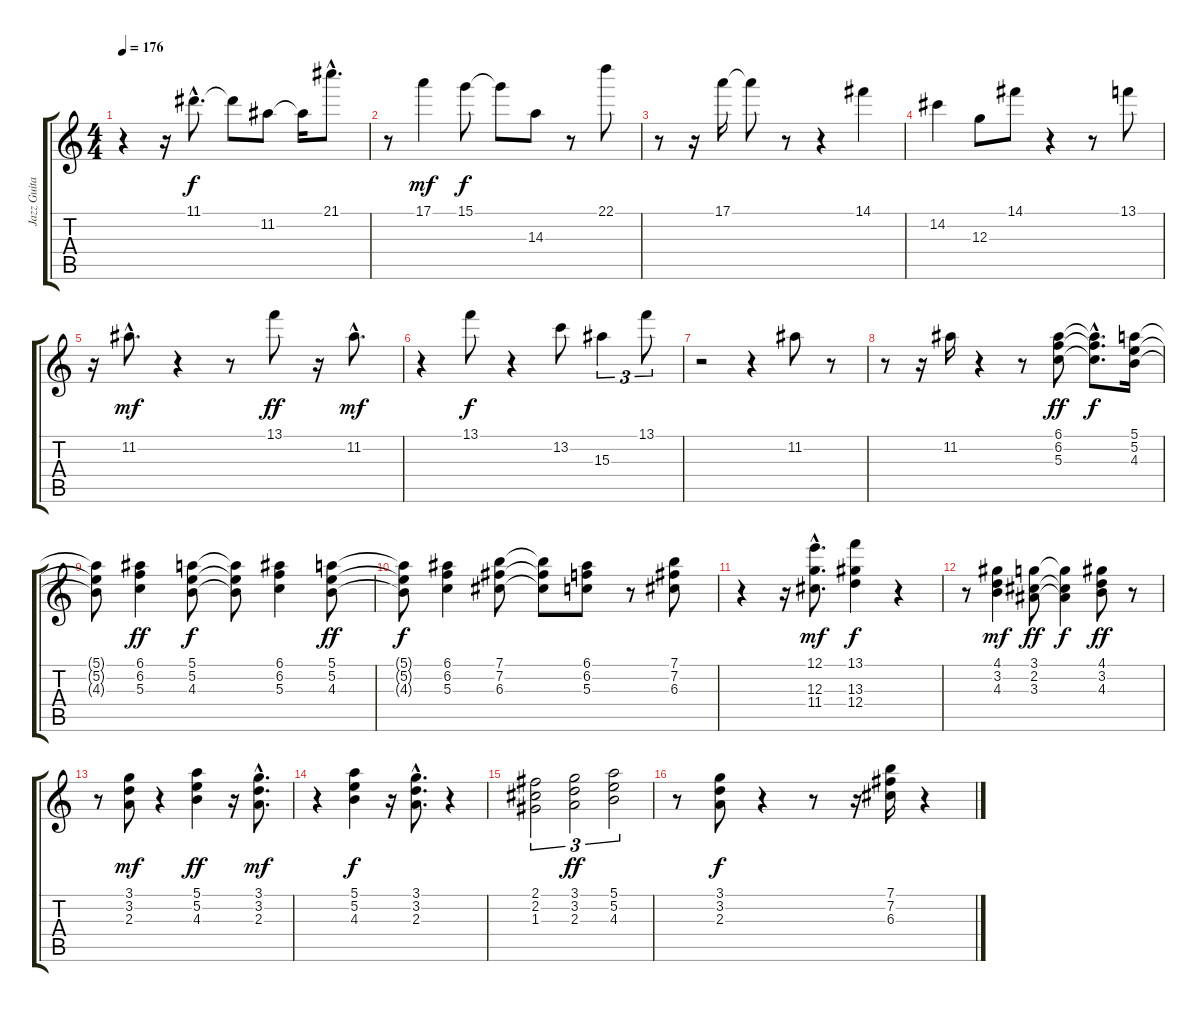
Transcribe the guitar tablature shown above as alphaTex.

\track ("Jazz Guitar" "Jazz Guita") {instrument electricguitarjazz}
\staff {score tabs}
\tuning (E4 B3 G3 D3 A2 E2) {hide}
\ts (4 4)
\tempo 176
\clef g2
\ks c
r.4{dy f} r.16 11.1{hac}.8{d} 11.1{t}.8 11.2.8 11.2{t}.16 21.1{hac}.8{d} |
r.8 17.1.4{dy mf} 15.1.8{dy f} 15.1{t}.8 14.3.8 r.8 22.1.8 |
r.8 r.16 17.1.16 17.1{t}.8 r.8 r.4 14.1.4 |
14.2.4 12.3.8 14.1.8 r.4 r.8 13.1.8 |
r.16 11.2{hac}.8{d dy mf} r.4 r.8 13.1.8{dy ff} r.16 11.2{hac}.8{d dy mf} |
r.4 13.1.8{dy f} r.4 13.2.8 15.3.4{tu (3 2)} 13.1.8{tu (3 2)} |
r.2 r.4 11.2.8 r.8 |
r.8 r.16 11.2.16 r.4 r.8 (6.1 6.2 5.3).8{dy ff} (6.1{hac t} 6.2{hac t} 5.3{hac t}).8{d dy f} (5.1 5.2 4.3).16 |
(5.1{t} 5.2{t} 4.3{t}).8 (6.1 6.2 5.3).4{dy ff} (5.1 5.2 4.3).8{dy f} (5.1{t} 5.2{t} 4.3{t}).8 (6.1 6.2 5.3).4 (5.1 5.2 4.3).8{dy ff} |
(5.1{t} 5.2{t} 4.3{t}).8{dy f} (6.1 6.2 5.3).4 (7.1 7.2 6.3).8 (7.1{t} 7.2{t} 6.3{t}).8 (6.1 6.2 5.3).8 r.8 (7.1 7.2 6.3).8 |
r.4 r.16 (12.1{hac} 12.3{hac} 11.4{hac}).8{d dy mf} (13.1 13.3 12.4).4{dy f} r.4 |
r.8 (4.1 3.2 4.3).4{dy mf} (3.1 2.2 3.3).8{dy ff} (3.1{t} 2.2{t} 3.3{t}).4{dy f} (4.1 3.2 4.3).8{dy ff} r.8 |
r.8 (3.1 3.2 2.3).8{dy mf} r.4 (5.1 5.2 4.3).4{dy ff} r.16 (3.1{hac} 3.2{hac} 2.3{hac}).8{d dy mf} |
r.4 (5.1 5.2 4.3).4{dy f} r.16 (3.1{hac} 3.2{hac} 2.3{hac}).8{d} r.4 |
(2.1 2.2 1.3).2{tu (3 2)} (3.1 3.2 2.3).2{tu (3 2) dy ff} (5.1 5.2 4.3).2{tu (3 2)} |
r.8 (3.1 3.2 2.3).8{dy f} r.4 r.8 r.16 (7.1 7.2 6.3).16 r.4
